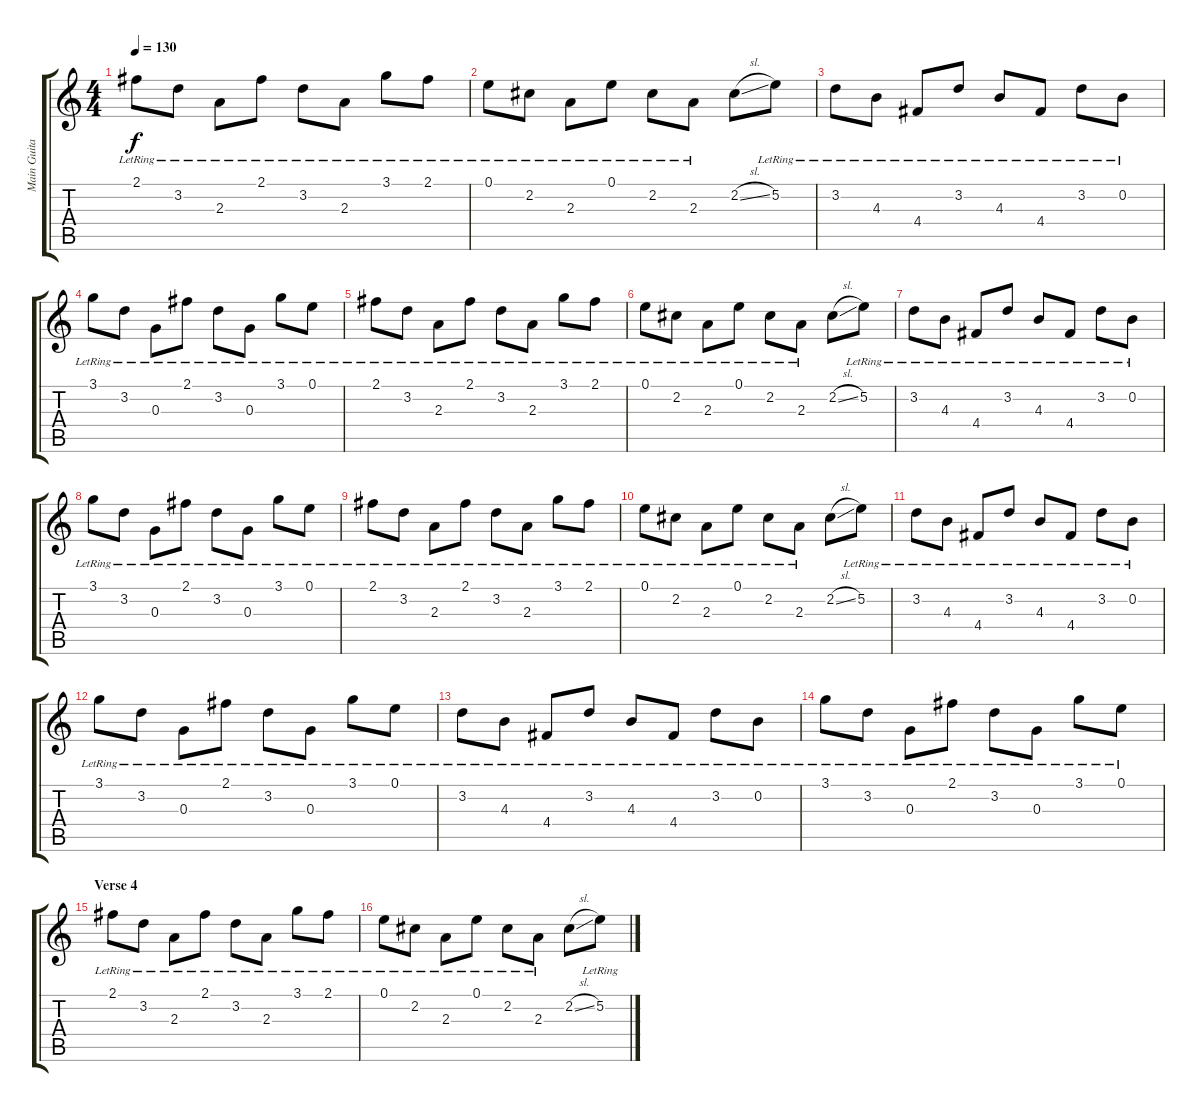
\track ("Main Guitar" "Main Guita") {instrument acousticguitarsteel}
\staff {score tabs}
\tuning (E4 B3 G3 D3 A2 E2) {hide}
\ts (4 4)
\tempo 130
\clef g2
\ks c
2.1{lr}.8{dy f} 3.2{lr}.8 2.3{lr}.8 2.1{lr}.8 3.2{lr}.8 2.3{lr}.8 3.1{lr}.8 2.1{lr}.8 |
0.1{lr}.8 2.2{lr}.8 2.3{lr}.8 0.1{lr}.8 2.2{lr}.8 2.3{lr}.8 2.2{sl}.8 5.2{lr}.8 |
3.2{lr}.8 4.3{lr}.8 4.4{lr}.8 3.2{lr}.8 4.3{lr}.8 4.4{lr}.8 3.2{lr}.8 0.2{lr}.8 |
3.1{lr}.8 3.2{lr}.8 0.3{lr}.8 2.1{lr}.8 3.2{lr}.8 0.3{lr}.8 3.1{lr}.8 0.1{lr}.8 |
2.1{lr}.8 3.2{lr}.8 2.3{lr}.8 2.1{lr}.8 3.2{lr}.8 2.3{lr}.8 3.1{lr}.8 2.1{lr}.8 |
0.1{lr}.8 2.2{lr}.8 2.3{lr}.8 0.1{lr}.8 2.2{lr}.8 2.3{lr}.8 2.2{sl}.8 5.2{lr}.8 |
3.2{lr}.8 4.3{lr}.8 4.4{lr}.8 3.2{lr}.8 4.3{lr}.8 4.4{lr}.8 3.2{lr}.8 0.2{lr}.8 |
3.1{lr}.8 3.2{lr}.8 0.3{lr}.8 2.1{lr}.8 3.2{lr}.8 0.3{lr}.8 3.1{lr}.8 0.1{lr}.8 |
2.1{lr}.8 3.2{lr}.8 2.3{lr}.8 2.1{lr}.8 3.2{lr}.8 2.3{lr}.8 3.1{lr}.8 2.1{lr}.8 |
0.1{lr}.8 2.2{lr}.8 2.3{lr}.8 0.1{lr}.8 2.2{lr}.8 2.3{lr}.8 2.2{sl}.8 5.2{lr}.8 |
3.2{lr}.8 4.3{lr}.8 4.4{lr}.8 3.2{lr}.8 4.3{lr}.8 4.4{lr}.8 3.2{lr}.8 0.2{lr}.8 |
3.1{lr}.8 3.2{lr}.8 0.3{lr}.8 2.1{lr}.8 3.2{lr}.8 0.3{lr}.8 3.1{lr}.8 0.1{lr}.8 |
3.2{lr}.8 4.3{lr}.8 4.4{lr}.8 3.2{lr}.8 4.3{lr}.8 4.4{lr}.8 3.2{lr}.8 0.2{lr}.8 |
3.1{lr}.8 3.2{lr}.8 0.3{lr}.8 2.1{lr}.8 3.2{lr}.8 0.3{lr}.8 3.1{lr}.8 0.1{lr}.8 |
\section ("" "Verse 4")
2.1{lr}.8 3.2{lr}.8 2.3{lr}.8 2.1{lr}.8 3.2{lr}.8 2.3{lr}.8 3.1{lr}.8 2.1{lr}.8 |
0.1{lr}.8 2.2{lr}.8 2.3{lr}.8 0.1{lr}.8 2.2{lr}.8 2.3{lr}.8 2.2{sl}.8 5.2{lr}.8
